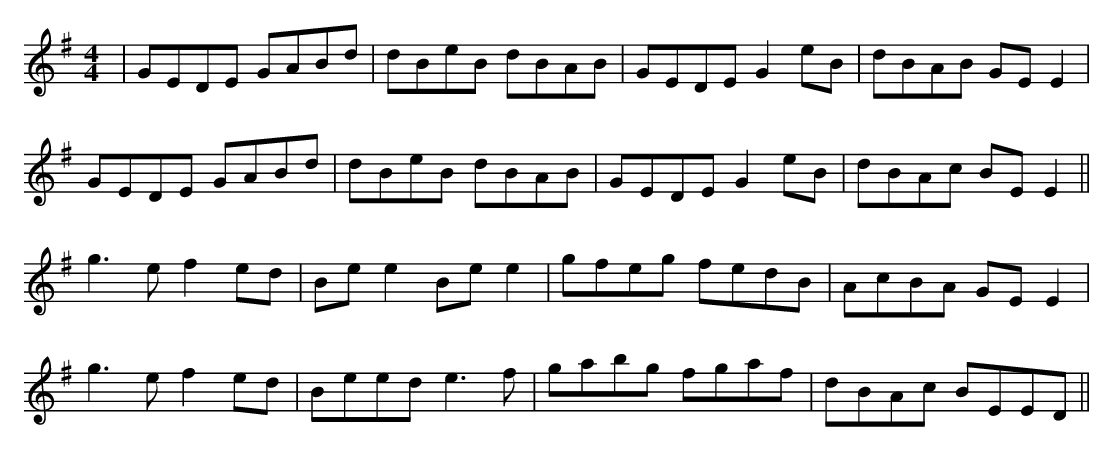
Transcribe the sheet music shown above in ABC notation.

X:1
M:4/4
K:G
|GEDE GABd|dBeB dBAB|GEDE G2 eB|dBAB GE E2|
GEDE GABd|dBeB dBAB|GEDE G2 eB|dBAc BE E2||
g3e f2 ed|Be e2 Be e2|gfeg fedB|AcBA GE E2|
g3e f2 ed|Beed e3f|gabg fgaf|dBAc BEED||
